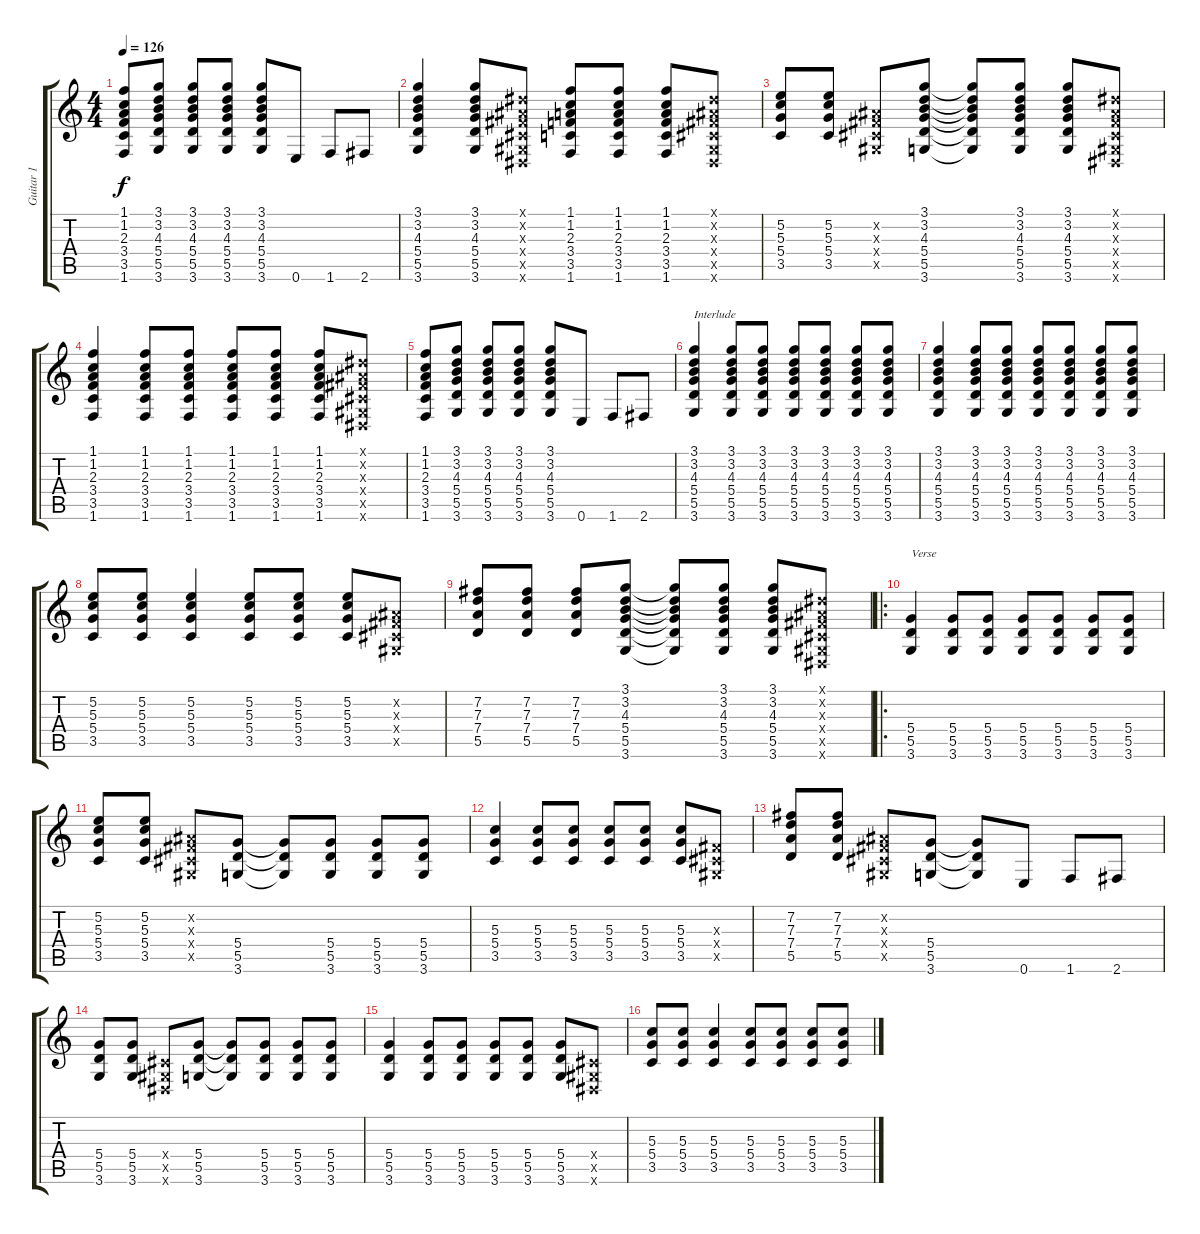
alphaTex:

\track ("Guitar 1" "Guitar 1") {instrument overdrivenguitar}
\staff {score tabs}
\tuning (E4 B3 G3 D3 A2 E2) {hide}
\ts (4 4)
\tempo 126
\clef g2
\ks c
(1.1 1.2 2.3 3.4 3.5 1.6).8{dy f} (3.1 3.2 4.3 5.4 5.5 3.6).8 (3.1 3.2 4.3 5.4 5.5 3.6).8 (3.1 3.2 4.3 5.4 5.5 3.6).8 (3.1 3.2 4.3 5.4 5.5 3.6).8 0.6.8 1.6.8 2.6.8 |
(3.1 3.2 4.3 5.4 5.5 3.6).4 (3.1 3.2 4.3 5.4 5.5 3.6).8 (-1.1{x} -1.2{x} -1.3{x} -1.4{x} -1.5{x} -1.6{x}).8 (1.1 1.2 2.3 3.4 3.5 1.6).8 (1.1 1.2 2.3 3.4 3.5 1.6).8 (1.1 1.2 2.3 3.4 3.5 1.6).8 (-1.1{x} -1.2{x} -1.3{x} -1.4{x} -1.5{x} -1.6{x}).8 |
(5.2 5.3 5.4 3.5).8 (5.2 5.3 5.4 3.5).8 (-1.2{x} -1.3{x} -1.4{x} -1.5{x}).8 (3.1 3.2 4.3 5.4 5.5 3.6).8 (3.1{t} 3.2{t} 4.3{t} 5.4{t} 5.5{t} 3.6{t}).8 (3.1 3.2 4.3 5.4 5.5 3.6).8 (3.1 3.2 4.3 5.4 5.5 3.6).8 (-1.1{x} -1.2{x} -1.3{x} -1.4{x} -1.5{x} -1.6{x}).8 |
(1.1 1.2 2.3 3.4 3.5 1.6).4 (1.1 1.2 2.3 3.4 3.5 1.6).8 (1.1 1.2 2.3 3.4 3.5 1.6).8 (1.1 1.2 2.3 3.4 3.5 1.6).8 (1.1 1.2 2.3 3.4 3.5 1.6).8 (1.1 1.2 2.3 3.4 3.5 1.6).8 (-1.1{x} -1.2{x} -1.3{x} -1.4{x} -1.5{x} -1.6{x}).8 |
(1.1 1.2 2.3 3.4 3.5 1.6).8 (3.1 3.2 4.3 5.4 5.5 3.6).8 (3.1 3.2 4.3 5.4 5.5 3.6).8 (3.1 3.2 4.3 5.4 5.5 3.6).8 (3.1 3.2 4.3 5.4 5.5 3.6).8 0.6.8 1.6.8 2.6.8 |
(3.1 3.2 4.3 5.4 5.5 3.6).4{txt "Interlude"} (3.1 3.2 4.3 5.4 5.5 3.6).8 (3.1 3.2 4.3 5.4 5.5 3.6).8 (3.1 3.2 4.3 5.4 5.5 3.6).8 (3.1 3.2 4.3 5.4 5.5 3.6).8 (3.1 3.2 4.3 5.4 5.5 3.6).8 (3.1 3.2 4.3 5.4 5.5 3.6).8 |
(3.1 3.2 4.3 5.4 5.5 3.6).4 (3.1 3.2 4.3 5.4 5.5 3.6).8 (3.1 3.2 4.3 5.4 5.5 3.6).8 (3.1 3.2 4.3 5.4 5.5 3.6).8 (3.1 3.2 4.3 5.4 5.5 3.6).8 (3.1 3.2 4.3 5.4 5.5 3.6).8 (3.1 3.2 4.3 5.4 5.5 3.6).8 |
(5.2 5.3 5.4 3.5).8 (5.2 5.3 5.4 3.5).8 (5.2 5.3 5.4 3.5).4 (5.2 5.3 5.4 3.5).8 (5.2 5.3 5.4 3.5).8 (5.2 5.3 5.4 3.5).8 (-1.2{x} -1.3{x} -1.4{x} -1.5{x}).8 |
(7.2 7.3 7.4 5.5).8 (7.2 7.3 7.4 5.5).8 (7.2 7.3 7.4 5.5).8 (3.1 3.2 4.3 5.4 5.5 3.6).8 (3.1{t} 3.2{t} 4.3{t} 5.4{t} 5.5{t} 3.6{t}).8 (3.1 3.2 4.3 5.4 5.5 3.6).8 (3.1 3.2 4.3 5.4 5.5 3.6).8 (-1.1{x} -1.2{x} -1.3{x} -1.4{x} -1.5{x} -1.6{x}).8 |
\ro
(5.4 5.5 3.6).4{txt "Verse"} (5.4 5.5 3.6).8 (5.4 5.5 3.6).8 (5.4 5.5 3.6).8 (5.4 5.5 3.6).8 (5.4 5.5 3.6).8 (5.4 5.5 3.6).8 |
(5.2 5.3 5.4 3.5).8 (5.2 5.3 5.4 3.5).8 (-1.2{x} -1.3{x} -1.4{x} -1.5{x}).8 (5.4 5.5 3.6).8 (5.4{t} 5.5{t} 3.6{t}).8 (5.4 5.5 3.6).8 (5.4 5.5 3.6).8 (5.4 5.5 3.6).8 |
(5.3 5.4 3.5).4 (5.3 5.4 3.5).8 (5.3 5.4 3.5).8 (5.3 5.4 3.5).8 (5.3 5.4 3.5).8 (5.3 5.4 3.5).8 (-1.3{x} -1.4{x} -1.5{x}).8 |
(7.2 7.3 7.4 5.5).8 (7.2 7.3 7.4 5.5).8 (-1.2{x} -1.3{x} -1.4{x} -1.5{x}).8 (5.4 5.5 3.6).8 (5.4{t} 5.5{t} 3.6{t}).8 0.6.8 1.6.8 2.6.8 |
(5.4 5.5 3.6).8 (5.4 5.5 3.6).8 (-1.4{x} -1.5{x} -1.6{x}).8 (5.4 5.5 3.6).8 (5.4{t} 5.5{t} 3.6{t}).8 (5.4 5.5 3.6).8 (5.4 5.5 3.6).8 (5.4 5.5 3.6).8 |
(5.4 5.5 3.6).4 (5.4 5.5 3.6).8 (5.4 5.5 3.6).8 (5.4 5.5 3.6).8 (5.4 5.5 3.6).8 (5.4 5.5 3.6).8 (-1.4{x} -1.5{x} -1.6{x}).8 |
(5.3 5.4 3.5).8 (5.3 5.4 3.5).8 (5.3 5.4 3.5).4 (5.3 5.4 3.5).8 (5.3 5.4 3.5).8 (5.3 5.4 3.5).8 (5.3 5.4 3.5).8
